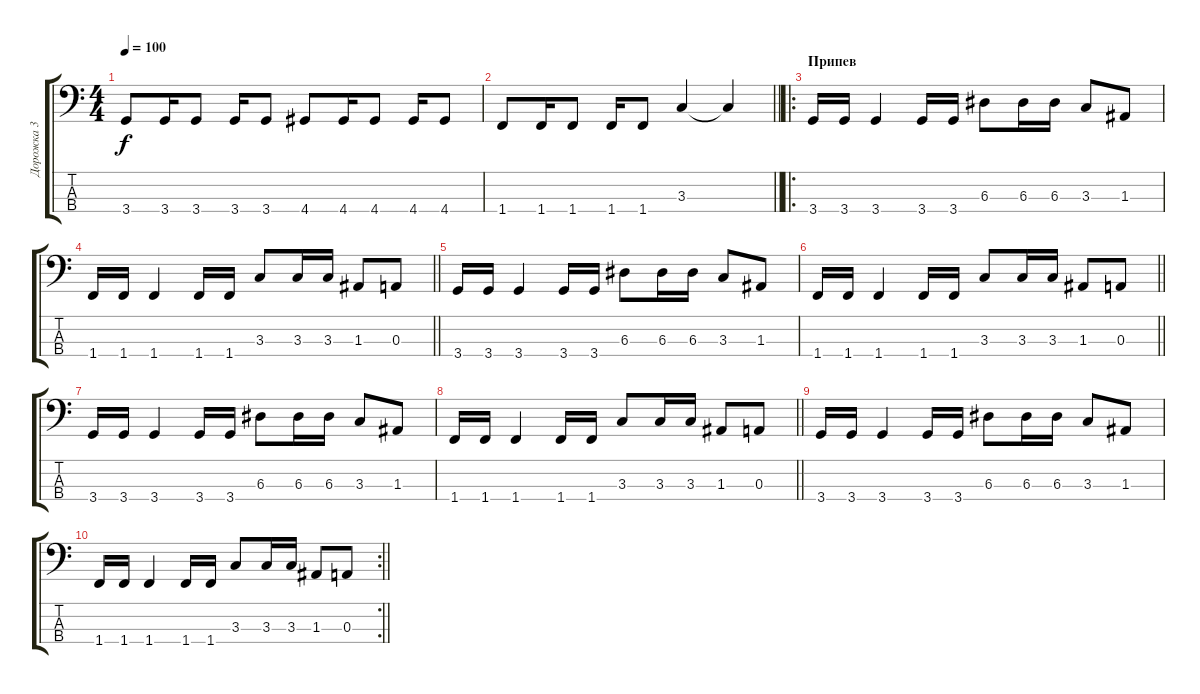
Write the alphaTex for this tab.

\track ("Дорожка 3" "Дорожка 3") {instrument electricbasspick}
\staff {score tabs}
\tuning (G2 D2 A1 E1) {hide}
\ts (4 4)
\tempo 100
\clef f4
\ks c
3.4.8{dy f} 3.4.16 3.4.8 3.4.16 3.4.8 4.4.8 4.4.16 4.4.8 4.4.16 4.4.8 |
\barLineRight lightlight
1.4.8 1.4.16 1.4.8 1.4.16 1.4.8 3.3.4 3.3{t}.4 |
\ro
\section ("" "Припев")
3.4.16 3.4.16 3.4.4 3.4.16 3.4.16 6.3.8 6.3.16 6.3.16 3.3.8 1.3.8 |
\barLineRight lightlight
1.4.16 1.4.16 1.4.4 1.4.16 1.4.16 3.3.8 3.3.16 3.3.16 1.3.8 0.3.8 |
3.4.16 3.4.16 3.4.4 3.4.16 3.4.16 6.3.8 6.3.16 6.3.16 3.3.8 1.3.8 |
\barLineRight lightlight
1.4.16 1.4.16 1.4.4 1.4.16 1.4.16 3.3.8 3.3.16 3.3.16 1.3.8 0.3.8 |
3.4.16 3.4.16 3.4.4 3.4.16 3.4.16 6.3.8 6.3.16 6.3.16 3.3.8 1.3.8 |
\barLineRight lightlight
1.4.16 1.4.16 1.4.4 1.4.16 1.4.16 3.3.8 3.3.16 3.3.16 1.3.8 0.3.8 |
3.4.16 3.4.16 3.4.4 3.4.16 3.4.16 6.3.8 6.3.16 6.3.16 3.3.8 1.3.8 |
\rc 2
\barLineRight lightlight
1.4.16 1.4.16 1.4.4 1.4.16 1.4.16 3.3.8 3.3.16 3.3.16 1.3.8 0.3.8
